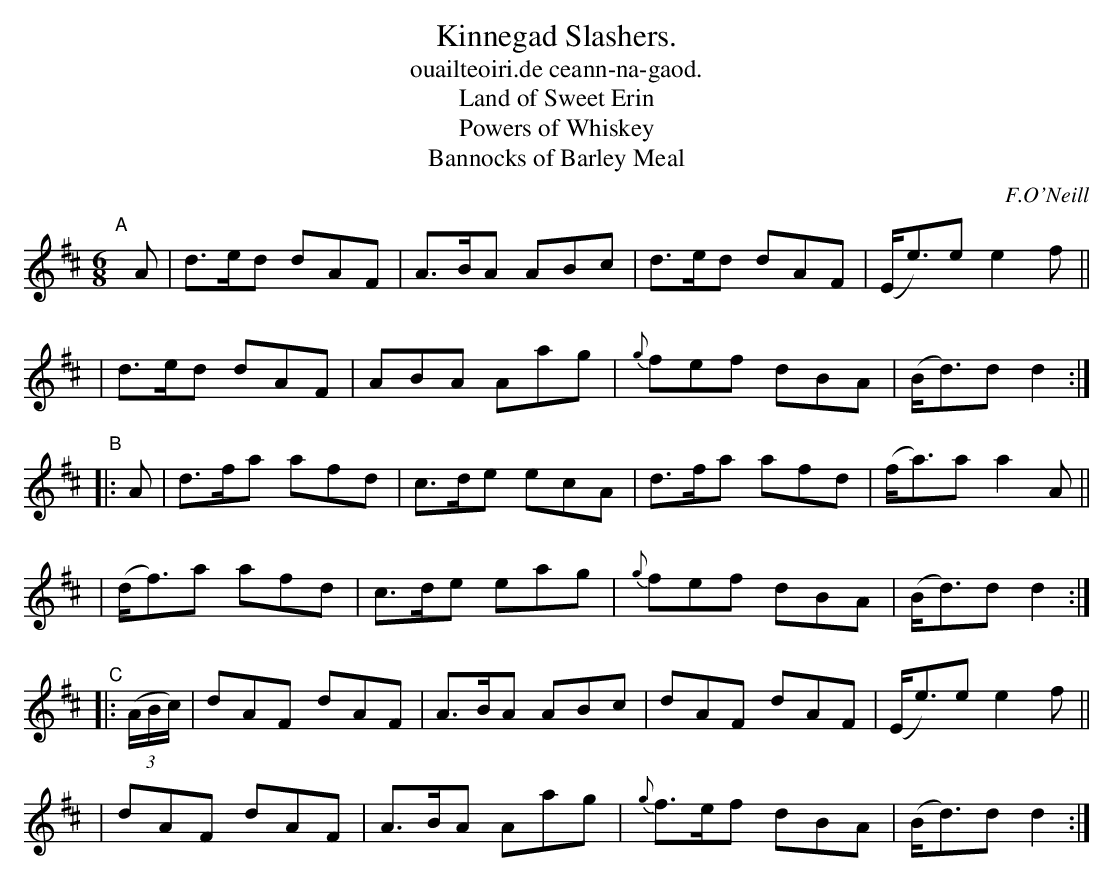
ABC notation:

X:1
T: Kinnegad Slashers.
T: ouailteoiri.de ceann-na-gaod.
T: Land of Sweet Erin
T: Powers of Whiskey
T: Bannocks of Barley Meal
O: F.O'Neill
M: 6/8
L: 1/8
K: D
"^A"[|] A \
| d>ed dAF | A>BA ABc | d>ed dAF | (E<e)e e2f ||
| d>ed dAF | ABA Aag | {g}fef dBA | (B<d)d d2 :|
"^B"|: A \
| d>fa afd | c>de ecA | d>fa afd | (f<a)a a2A ||
| (d<f)a afd | c>de eag | {g}fef dBA | (B<d)d d2 :|
"^C"|: ((3A/B/c/) \
| dAF dAF | A>BA ABc | dAF dAF | (E<e)e e2f ||
| dAF dAF | A>BA Aag | {g}f>ef dBA | (B<d)d d2 :|
